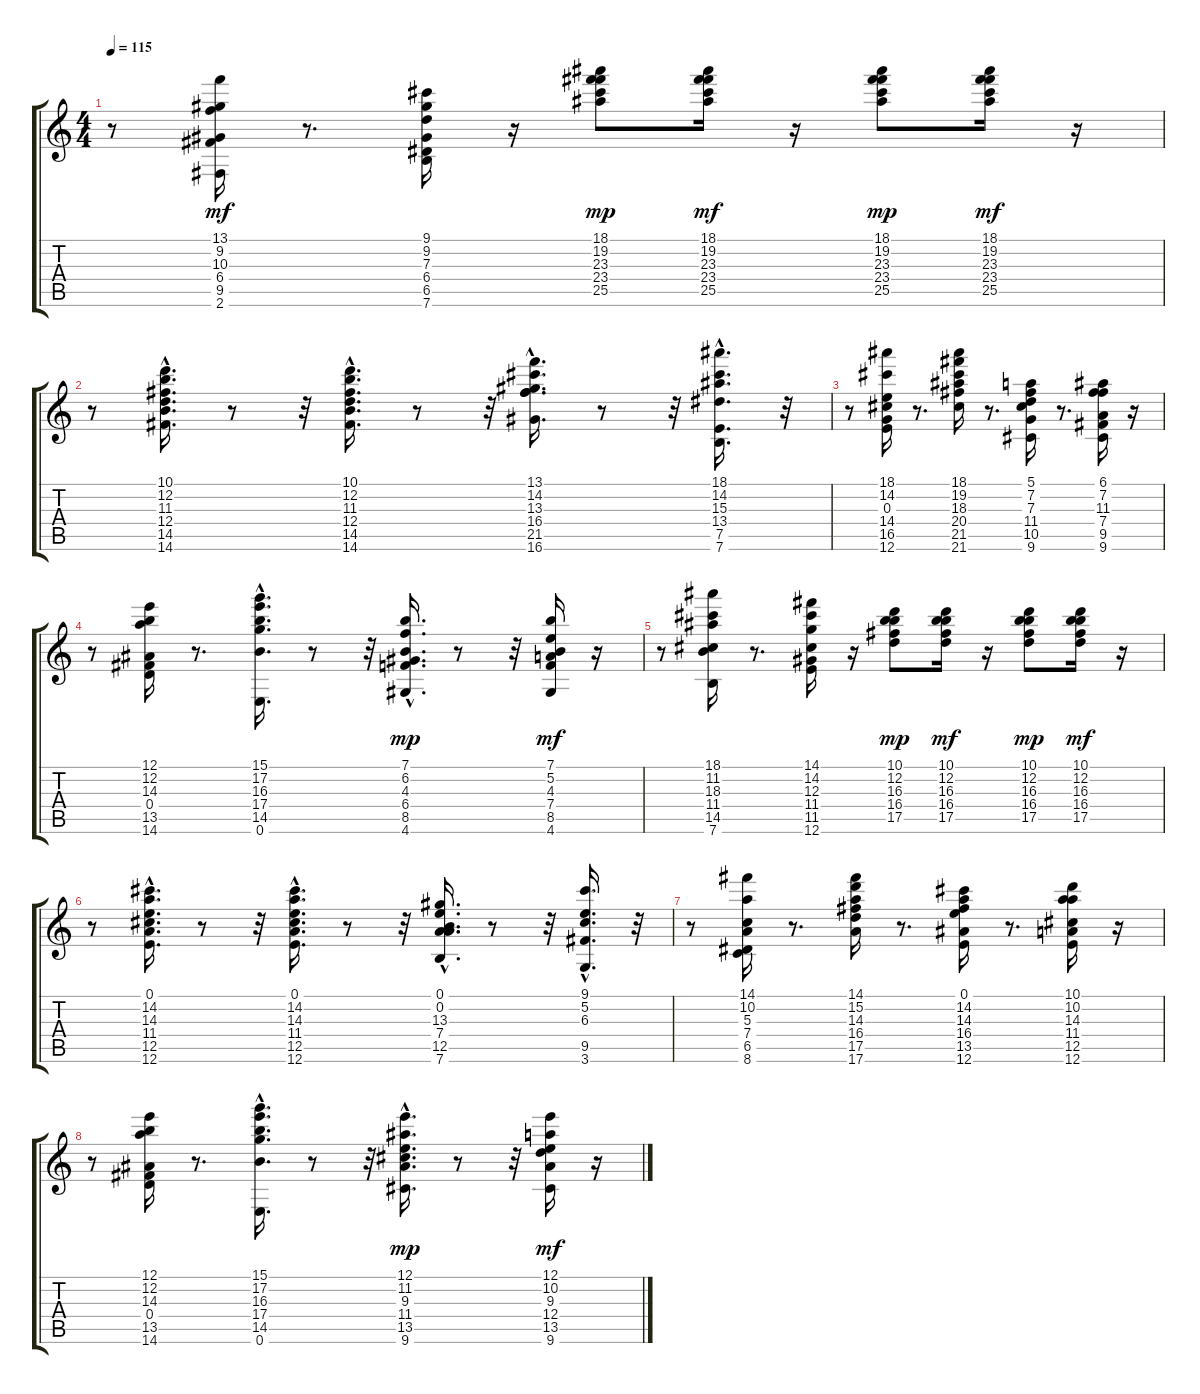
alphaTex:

\track "" {instrument electricguitarclean}
\staff {score tabs}
\tuning (E4 B3 G3 D3 A2 E2) {hide}
\ts (4 4)
\tempo 115
\clef g2
\ks c
r.8{dy mf} (13.1 9.2 10.3 6.4 9.5 2.6).16 r.8{d} (9.1 9.2 7.3 6.4 6.5 7.6).16 r.16 (18.1 19.2 23.3 23.4 25.5).8{dy mp} (18.1 19.2 23.3 23.4 25.5).16{dy mf} r.16 (18.1 19.2 23.3 23.4 25.5).8{dy mp} (18.1 19.2 23.3 23.4 25.5).16{dy mf} r.16 |
r.8 (10.1 12.2 11.3 12.4{hac} 14.5{hac} 14.6).16{d} r.8 r.32 (10.1 12.2 11.3 12.4{hac} 14.5 14.6).16{d} r.8 r.32 (13.1 14.2 13.3 16.4 21.5{hac} 16.6).16{d} r.8 r.32 (18.1 14.2 15.3{hac} 13.4 7.5 7.6).16{d} r.32 |
r.8 (18.1 14.2 0.3 14.4 16.5 12.6).16 r.8{d} (18.1 19.2 18.3 20.4 21.5 21.6).16 r.8{d} (5.1 7.2 7.3 11.4 10.5 9.6).16 r.8{d} (6.1 7.2 11.3 7.4 9.5 9.6).16 r.16 |
r.8 (12.1 12.2 14.3 0.4 13.5 14.6).16 r.8{d} (15.1 17.2 16.3 17.4{hac} 14.5 0.6).16{d} r.8 r.32 (7.1 6.2 4.3 6.4 8.5{hac} 4.6).16{d dy mp} r.8 r.32 (7.1 5.2 4.3 7.4 8.5 4.6).16{dy mf} r.16 |
r.8 (18.1 11.2 18.3 11.4 14.5 7.6).16 r.8{d} (14.1 14.2 12.3 11.4 11.5 12.6).16 r.16 (10.1 12.2 16.3 16.4 17.5).8{dy mp} (10.1 12.2 16.3 16.4 17.5).16{dy mf} r.16 (10.1 12.2 16.3 16.4 17.5).8{dy mp} (10.1 12.2 16.3 16.4 17.5).16{dy mf} r.16 |
r.8 (0.1 14.2 14.3 11.4{hac} 12.5{hac} 12.6).16{d} r.8 r.32 (0.1 14.2 14.3 11.4{hac} 12.5 12.6).16{d} r.8 r.32 (0.1 0.2 13.3 7.4 12.5{hac} 7.6).16{d} r.8 r.32 (9.1 5.2 6.3{hac} 9.5 3.6).16{d} r.32 |
r.8 (14.1 10.2 5.3 7.4 6.5 8.6).16 r.8{d} (14.1 15.2 14.3 16.4 17.5 17.6).16 r.8{d} (0.1 14.2 14.3 16.4 13.5 12.6).16 r.8{d} (10.1 10.2 14.3 11.4 12.5 12.6).16 r.16 |
r.8 (12.1 12.2 14.3 0.4 13.5 14.6).16 r.8{d} (15.1 17.2 16.3 17.4{hac} 14.5 0.6).16{d} r.8 r.32 (12.1 11.2 9.3 11.4 13.5{hac} 9.6).16{d dy mp} r.8 r.32 (12.1 10.2 9.3 12.4 13.5 9.6).16{dy mf} r.16
